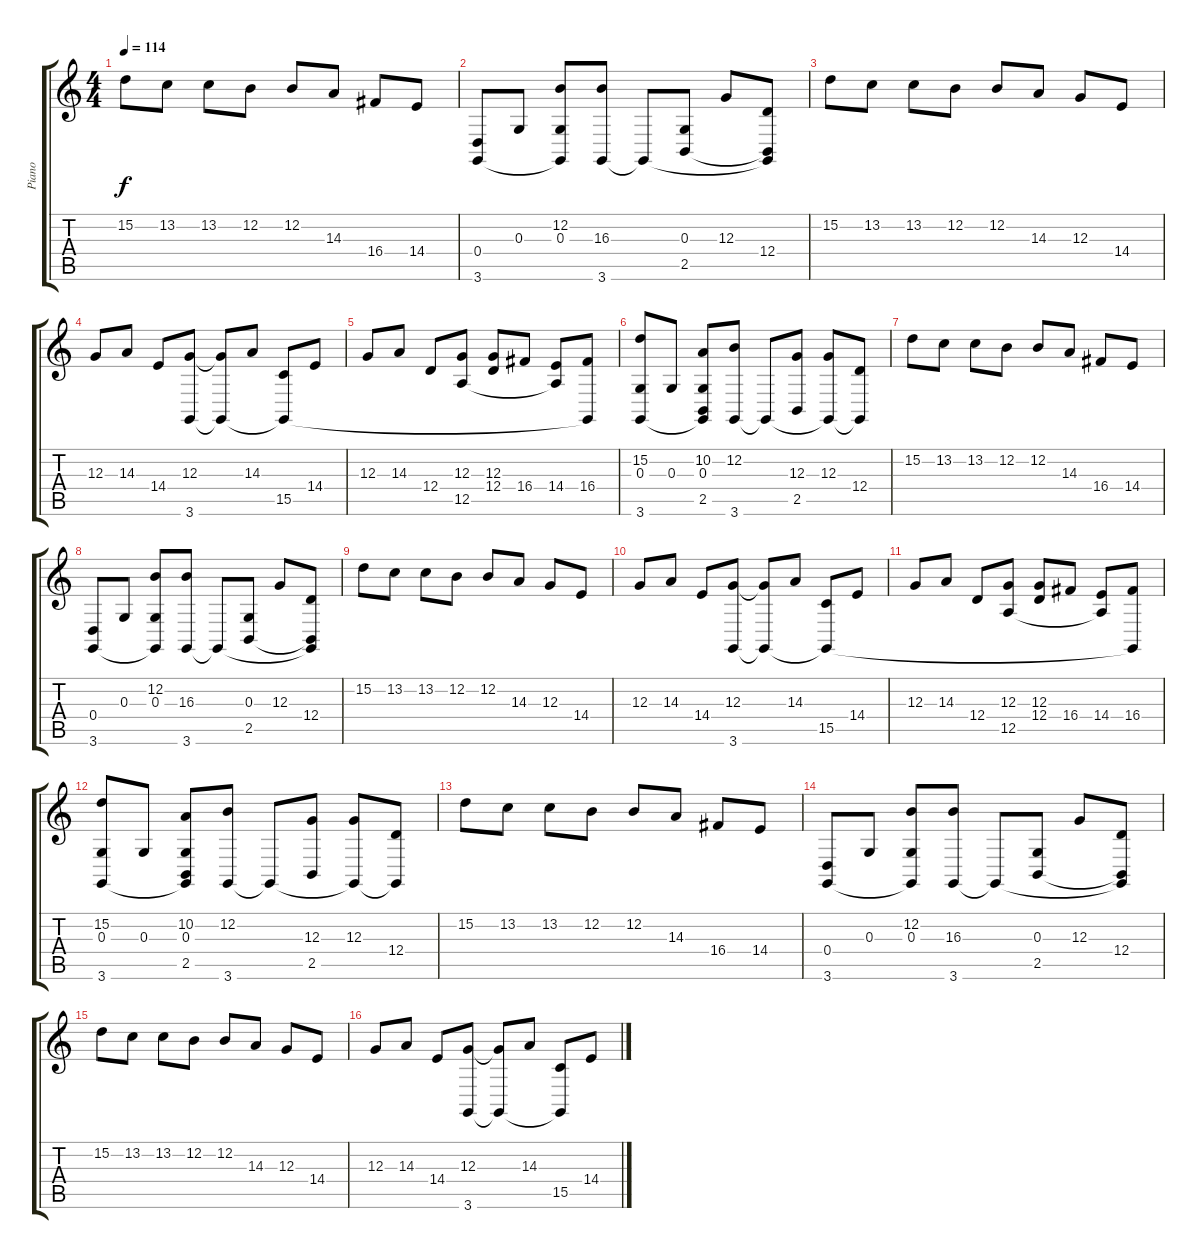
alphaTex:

\track ("Piano" "Piano") {instrument brightacousticpiano}
\staff {score tabs}
\tuning (E4 B3 G3 D3 A2 E2) {hide}
\ts (4 4)
\tempo 114
\clef g2
\ks c
15.2.8{dy f} 13.2.8 13.2.8 12.2.8 12.2.8 14.3.8 16.4.8 14.4.8 |
(0.4 3.6).8 0.3.8 (12.2 0.3 3.6{t}).8 (16.3 3.6).8 3.6{t}.8 (0.3 2.5).8 12.3.8 (12.4 2.5{t} 3.6{t}).8 |
15.2.8 13.2.8 13.2.8 12.2.8 12.2.8 14.3.8 12.3.8 14.4.8 |
12.3.8 14.3.8 14.4.8 (12.3 3.6).8 (12.3{t} 3.6{t}).8 14.3.8 (15.5 3.6{t}).8 14.4.8 |
12.3.8 14.3.8 12.4.8 (12.3 12.5).8 (12.3 12.4).8 16.4.8 (14.4 12.5{t}).8 (16.4 3.6{t}).8 |
(15.2 0.3 3.6).8 0.3.8 (10.2 0.3 2.5 3.6{t}).8 (12.2 3.6).8 3.6{t}.8 (12.3 2.5).8 (12.3 3.6{t}).8 (12.4 3.6{t}).8 |
15.2.8 13.2.8 13.2.8 12.2.8 12.2.8 14.3.8 16.4.8 14.4.8 |
(0.4 3.6).8 0.3.8 (12.2 0.3 3.6{t}).8 (16.3 3.6).8 3.6{t}.8 (0.3 2.5).8 12.3.8 (12.4 2.5{t} 3.6{t}).8 |
15.2.8 13.2.8 13.2.8 12.2.8 12.2.8 14.3.8 12.3.8 14.4.8 |
12.3.8 14.3.8 14.4.8 (12.3 3.6).8 (12.3{t} 3.6{t}).8 14.3.8 (15.5 3.6{t}).8 14.4.8 |
12.3.8 14.3.8 12.4.8 (12.3 12.5).8 (12.3 12.4).8 16.4.8 (14.4 12.5{t}).8 (16.4 3.6{t}).8 |
(15.2 0.3 3.6).8 0.3.8 (10.2 0.3 2.5 3.6{t}).8 (12.2 3.6).8 3.6{t}.8 (12.3 2.5).8 (12.3 3.6{t}).8 (12.4 3.6{t}).8 |
15.2.8 13.2.8 13.2.8 12.2.8 12.2.8 14.3.8 16.4.8 14.4.8 |
(0.4 3.6).8 0.3.8 (12.2 0.3 3.6{t}).8 (16.3 3.6).8 3.6{t}.8 (0.3 2.5).8 12.3.8 (12.4 2.5{t} 3.6{t}).8 |
15.2.8 13.2.8 13.2.8 12.2.8 12.2.8 14.3.8 12.3.8 14.4.8 |
12.3.8 14.3.8 14.4.8 (12.3 3.6).8 (12.3{t} 3.6{t}).8 14.3.8 (15.5 3.6{t}).8 14.4.8
